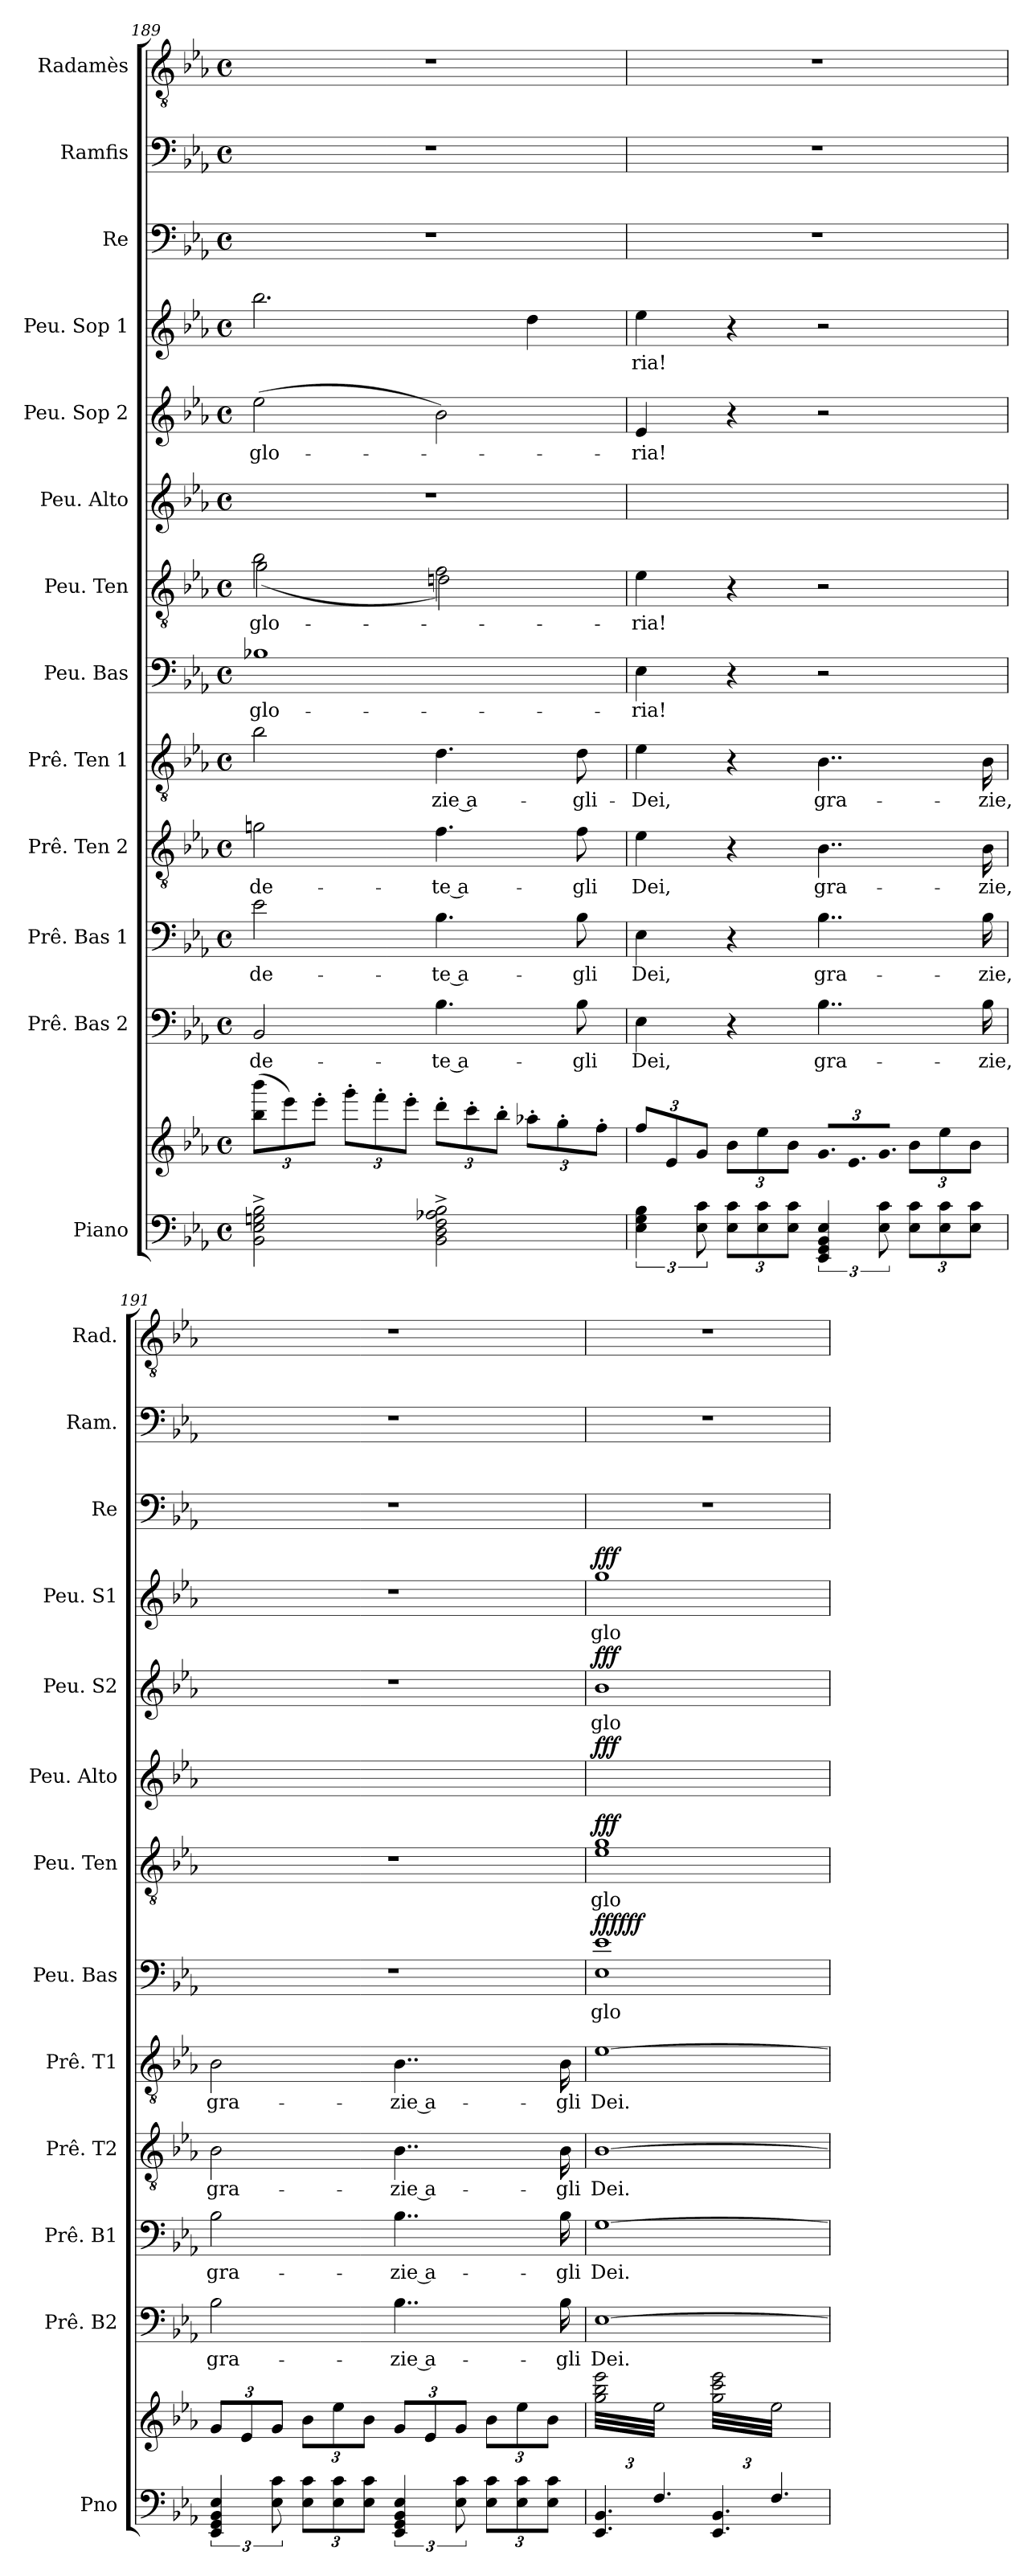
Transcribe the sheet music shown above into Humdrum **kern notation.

**kern	**kern	**kern	**text	**kern	**text	**kern	**text	**kern	**text	**kern	**text	**dynam	**kern	**text	**dynam	**kern	**dynam	**kern	**text	**dynam	**kern	**text	**dynam	**kern	**kern	**kern
*part13	*part13	*part12	*part12	*part11	*part11	*part10	*part10	*part9	*part9	*part8	*part8	*part8	*part7	*part7	*part7	*part6	*part6	*part5	*part5	*part5	*part4	*part4	*part4	*part3	*part2	*part1
*staff14	*staff13	*staff12	*staff12	*staff11	*staff11	*staff10	*staff10	*staff9	*staff9	*staff8	*staff8	*staff8	*staff7	*staff7	*staff7	*staff6	*staff6	*staff5	*staff5	*staff5	*staff4	*staff4	*staff4	*staff3	*staff2	*staff1
*I"Piano	*	*I"Prê. Bas 2	*	*I"Prê. Bas 1	*	*I"Prê. Ten 2	*	*I"Prê. Ten 1	*	*I"Peu. Bas	*	*	*I"Peu. Ten	*	*	*I"Peu. Alto	*	*I"Peu. Sop 2	*	*	*I"Peu. Sop 1	*	*	*I"Re	*I"Ramfis	*I"Radamès
*I'Pno	*	*I'Prê. B2	*	*I'Prê. B1	*	*I'Prê. T2	*	*I'Prê. T1	*	*I'Peu. Bas	*	*	*I'Peu. Ten	*	*	*I'Peu. Alto	*	*I'Peu. S2	*	*	*I'Peu. S1	*	*	*I'Re	*I'Ram.	*I'Rad.
*clefF4	*clefG2	*clefF4	*	*clefF4	*	*clefGv2	*	*clefGv2	*	*clefF4	*	*	*clefGv2	*	*	*clefG2	*	*clefG2	*	*	*clefG2	*	*	*clefF4	*clefF4	*clefGv2
*k[b-e-a-]	*k[b-e-a-]	*k[b-e-a-]	*	*k[b-e-a-]	*	*k[b-e-a-]	*	*k[b-e-a-]	*	*k[b-e-a-]	*	*	*k[b-e-a-]	*	*	*k[b-e-a-]	*	*k[b-e-a-]	*	*	*k[b-e-a-]	*	*	*k[b-e-a-]	*k[b-e-a-]	*k[b-e-a-]
*M4/4	*M4/4	*M4/4	*	*M4/4	*	*M4/4	*	*M4/4	*	*M4/4	*	*	*M4/4	*	*	*M4/4	*	*M4/4	*	*	*M4/4	*	*	*M4/4	*M4/4	*M4/4
*met(c)	*met(c)	*met(c)	*	*met(c)	*	*met(c)	*	*met(c)	*	*met(c)	*	*	*met(c)	*	*	*met(c)	*	*met(c)	*	*	*met(c)	*	*	*met(c)	*met(c)	*met(c)
*	*Xbrackettup	*	*	*	*	*	*	*	*	*	*	*	*	*	*	*	*	*	*	*	*	*	*	*	*	*
=189	=189	=189	=189	=189	=189	=189	=189	=189	=189	=189	=189	=189	=189	=189	=189	=189	=189	=189	=189	=189	=189	=189	=189	=189	=189	=189
!	!	!	!LO:LY:b:color=#AA0000	!	!LO:LY:b:color=#0055FF	!	!LO:LY:b:color=#0055FF	!	!	!	!LO:LY:b:color=#0055FF	!	!	!LO:LY:b:color=#0055FF	!	!	!	!	!LO:LY:b:color=#0055FF	!	!	!	!	!	!	!
*	*	*	*	*	*	*	*	*	*	*	*	*	*^	*	*	*	*	*	*	*	*	*	*	*	*	*
2BB-\^ 2E-\^ 2Gn\^ 2B-\^	(>12bb-\ 12bbb-\L	2BB-/	-de-	2e-\	-de-	2gn\	-de-	2b-\	.	1B-X	glo-	.	2b-\	(>2g\	glo-	.	1r	.	(>2ee-\	glo-	.	2.bb-\	.	.	1r	1r	1r
.	12eee-\)	.	.	.	.	.	.	.	.	.	.	.	.	.	.	.	.	.	.	.	.	.	.	.	.	.	.
.	12eee-'\J	.	.	.	.	.	.	.	.	.	.	.	.	.	.	.	.	.	.	.	.	.	.	.	.	.	.
.	12ggg'\L	.	.	.	.	.	.	.	.	.	.	.	.	.	.	.	.	.	.	.	.	.	.	.	.	.	.
.	12fff'\	.	.	.	.	.	.	.	.	.	.	.	.	.	.	.	.	.	.	.	.	.	.	.	.	.	.
.	12eee-'\J	.	.	.	.	.	.	.	.	.	.	.	.	.	.	.	.	.	.	.	.	.	.	.	.	.	.
!	!	!	!LO:LY:b:color=#AA0000	!	!LO:LY:b:color=#0055FF	!	!LO:LY:b:color=#0055FF	!	!LO:LY:b:color=#0055FF	!	!	!	!	!	!	!	!	!	!	!	!	!	!	!	!	!	!
2BB-\^ 2D\^ 2F\^ 2A-X\^ 2B-\^	12ddd'\L	4.B-\	te a-	4.B-\	te a-	4.f\	te a-	4.d\	-zie a-	.	.	.	2f\	2dn\)	.	.	.	.	2b-\)	.	.	.	.	.	.	.	.
.	12ccc'\	.	.	.	.	.	.	.	.	.	.	.	.	.	.	.	.	.	.	.	.	.	.	.	.	.	.
.	12bb-'\J	.	.	.	.	.	.	.	.	.	.	.	.	.	.	.	.	.	.	.	.	.	.	.	.	.	.
.	12aa-X'\L	.	.	.	.	.	.	.	.	.	.	.	.	.	.	.	.	.	.	.	.	4dd\	.	.	.	.	.
.	12gg'\	.	.	.	.	.	.	.	.	.	.	.	.	.	.	.	.	.	.	.	.	.	.	.	.	.	.
!	!	!	!LO:LY:b:color=#AA0000	!	!LO:LY:b:color=#0055FF	!	!LO:LY:b:color=#0055FF	!	!LO:LY:b:color=#0055FF	!	!	!	!	!	!	!	!	!	!	!	!	!	!	!	!	!	!
.	.	8B-\	-gli	8B-\	-gli	8f\	-gli	8d\	-gli-	.	.	.	.	.	.	.	.	.	.	.	.	.	.	.	.	.	.
.	12ff'\J	.	.	.	.	.	.	.	.	.	.	.	.	.	.	.	.	.	.	.	.	.	.	.	.	.	.
*	*	*	*	*	*	*	*	*	*	*	*	*	*v	*v	*	*	*	*	*	*	*	*	*	*	*	*	*
!!LO:PB:g=z
=190	=190	=190	=190	=190	=190	=190	=190	=190	=190	=190	=190	=190	=190	=190	=190	=190	=190	=190	=190	=190	=190	=190	=190	=190	=190	=190
!	!	!	!LO:LY:b:color=#AA0000	!	!LO:LY:b:color=#0055FF	!	!LO:LY:b:color=#0055FF	!	!LO:LY:b:color=#0055FF	!	!LO:LY:b:color=#0055FF	!	!	!LO:LY:b:color=#0055FF	!	!	!	!	!LO:LY:b:color=#0055FF	!	!	!LO:LY:b:color=#0055FF	!	!	!	!
6E-\ 6G\ 6B-\	12ff/L	4E-\	Dei,	4E-\	Dei,	4e-\	Dei,	4e-\	-Dei,	4E-\	-ria!	.	4e-\	-ria!	.	1ryy	.	4e-/	-ria!	.	4ee-\	-ria!	.	1r	1r	1r
.	12e-/	.	.	.	.	.	.	.	.	.	.	.	.	.	.	.	.	.	.	.	.	.	.	.	.	.
12E-\ 12c\	12g/J	.	.	.	.	.	.	.	.	.	.	.	.	.	.	.	.	.	.	.	.	.	.	.	.	.
*Xbrackettup	*	*	*	*	*	*	*	*	*	*	*	*	*	*	*	*	*	*	*	*	*	*	*	*	*	*
12E-\ 12c\L	12b-\L	4r	.	4r	.	4r	.	4r	.	4r	.	.	4r	.	.	.	.	4r	.	.	4r	.	.	.	.	.
12E-\ 12c\	12ee-\	.	.	.	.	.	.	.	.	.	.	.	.	.	.	.	.	.	.	.	.	.	.	.	.	.
12E-\ 12c\J	12b-\J	.	.	.	.	.	.	.	.	.	.	.	.	.	.	.	.	.	.	.	.	.	.	.	.	.
*brackettup	*	*	*	*	*	*	*	*	*	*	*	*	*	*	*	*	*	*	*	*	*	*	*	*	*	*
!	!LO:N:vis=8.	!	!LO:LY:b:color=#AA0000	!	!LO:LY:b:color=#0055FF	!	!LO:LY:b:color=#0055FF	!	!LO:LY:b:color=#0055FF	!	!	!	!	!	!	!	!	!	!	!	!	!	!	!	!	!
6EE-/ 6GG/ 6BB-/ 6E-/	12g/L	4..B-\	gra-	4..B-\	gra-	4..B-\	gra-	4..B-\	gra-	2r	.	.	2r	.	.	.	.	2r	.	.	2r	.	.	.	.	.
!	!LO:N:vis=8.	!	!	!	!	!	!	!	!	!	!	!	!	!	!	!	!	!	!	!	!	!	!	!	!	!
.	12e-/	.	.	.	.	.	.	.	.	.	.	.	.	.	.	.	.	.	.	.	.	.	.	.	.	.
!	!LO:N:vis=8.	!	!	!	!	!	!	!	!	!	!	!	!	!	!	!	!	!	!	!	!	!	!	!	!	!
12E-\ 12c\	12g/J	.	.	.	.	.	.	.	.	.	.	.	.	.	.	.	.	.	.	.	.	.	.	.	.	.
*Xbrackettup	*	*	*	*	*	*	*	*	*	*	*	*	*	*	*	*	*	*	*	*	*	*	*	*	*	*
12E-\ 12c\L	12b-\L	.	.	.	.	.	.	.	.	.	.	.	.	.	.	.	.	.	.	.	.	.	.	.	.	.
12E-\ 12c\	12ee-\	.	.	.	.	.	.	.	.	.	.	.	.	.	.	.	.	.	.	.	.	.	.	.	.	.
12E-\ 12c\J	12b-\J	.	.	.	.	.	.	.	.	.	.	.	.	.	.	.	.	.	.	.	.	.	.	.	.	.
!	!	!	!LO:LY:b:color=#AA0000	!	!LO:LY:b:color=#0055FF	!	!LO:LY:b:color=#0055FF	!	!LO:LY:b:color=#0055FF	!	!	!	!	!	!	!	!	!	!	!	!	!	!	!	!	!
.	.	16B-\	-zie,	16B-\	-zie,	16B-\	-zie,	16B-\	-zie,	.	.	.	.	.	.	.	.	.	.	.	.	.	.	.	.	.
=191	=191	=191	=191	=191	=191	=191	=191	=191	=191	=191	=191	=191	=191	=191	=191	=191	=191	=191	=191	=191	=191	=191	=191	=191	=191	=191
*brackettup	*	*	*	*	*	*	*	*	*	*	*	*	*	*	*	*	*	*	*	*	*	*	*	*	*	*
!	!	!	!LO:LY:b:color=#AA0000	!	!LO:LY:b:color=#0055FF	!	!LO:LY:b:color=#0055FF	!	!LO:LY:b:color=#0055FF	!	!	!	!	!	!	!	!	!	!	!	!	!	!	!	!	!
6EE-/ 6GG/ 6BB-/ 6E-/	12g/L	2B-\	gra-	2B-\	gra-	2B-\	gra-	2B-\	gra-	1r	.	.	1r	.	.	1ryy	.	1r	.	.	1r	.	.	1r	1r	1r
.	12e-/	.	.	.	.	.	.	.	.	.	.	.	.	.	.	.	.	.	.	.	.	.	.	.	.	.
12E-\ 12c\	12g/J	.	.	.	.	.	.	.	.	.	.	.	.	.	.	.	.	.	.	.	.	.	.	.	.	.
*Xbrackettup	*	*	*	*	*	*	*	*	*	*	*	*	*	*	*	*	*	*	*	*	*	*	*	*	*	*
12E-\ 12c\L	12b-\L	.	.	.	.	.	.	.	.	.	.	.	.	.	.	.	.	.	.	.	.	.	.	.	.	.
12E-\ 12c\	12ee-\	.	.	.	.	.	.	.	.	.	.	.	.	.	.	.	.	.	.	.	.	.	.	.	.	.
12E-\ 12c\J	12b-\J	.	.	.	.	.	.	.	.	.	.	.	.	.	.	.	.	.	.	.	.	.	.	.	.	.
*brackettup	*	*	*	*	*	*	*	*	*	*	*	*	*	*	*	*	*	*	*	*	*	*	*	*	*	*
!	!	!	!LO:LY:b:color=#AA0000	!	!LO:LY:b:color=#0055FF	!	!LO:LY:b:color=#0055FF	!	!LO:LY:b:color=#0055FF	!	!	!	!	!	!	!	!	!	!	!	!	!	!	!	!	!
6EE-/ 6GG/ 6BB-/ 6E-/	12g/L	4..B-\	zie a-	4..B-\	zie a-	4..B-\	zie a-	4..B-\	zie a-	.	.	.	.	.	.	.	.	.	.	.	.	.	.	.	.	.
.	12e-/	.	.	.	.	.	.	.	.	.	.	.	.	.	.	.	.	.	.	.	.	.	.	.	.	.
12E-\ 12c\	12g/J	.	.	.	.	.	.	.	.	.	.	.	.	.	.	.	.	.	.	.	.	.	.	.	.	.
*Xbrackettup	*	*	*	*	*	*	*	*	*	*	*	*	*	*	*	*	*	*	*	*	*	*	*	*	*	*
12E-\ 12c\L	12b-\L	.	.	.	.	.	.	.	.	.	.	.	.	.	.	.	.	.	.	.	.	.	.	.	.	.
12E-\ 12c\	12ee-\	.	.	.	.	.	.	.	.	.	.	.	.	.	.	.	.	.	.	.	.	.	.	.	.	.
12E-\ 12c\J	12b-\J	.	.	.	.	.	.	.	.	.	.	.	.	.	.	.	.	.	.	.	.	.	.	.	.	.
!	!	!	!LO:LY:b:color=#AA0000	!	!LO:LY:b:color=#0055FF	!	!LO:LY:b:color=#0055FF	!	!LO:LY:b:color=#0055FF	!	!	!	!	!	!	!	!	!	!	!	!	!	!	!	!	!
.	.	16B-\	-gli	16B-\	-gli	16B-\	-gli	16B-\	-gli	.	.	.	.	.	.	.	.	.	.	.	.	.	.	.	.	.
=192	=192	=192	=192	=192	=192	=192	=192	=192	=192	=192	=192	=192	=192	=192	=192	=192	=192	=192	=192	=192	=192	=192	=192	=192	=192	=192
!	!	!	!LO:LY:b:color=#AA0000	!	!LO:LY:b:color=#0055FF	!	!LO:LY:b:color=#0055FF	!	!LO:LY:b:color=#0055FF	!	!LO:LY:b:color=#0055FF	!	!	!LO:LY:b:color=#0055FF	!	!	!	!	!	!	!	!	!	!	!	!
*	*	*	*	*	*	*	*	*	*	*^	*	*	*^	*	*	*	*	*	*	*	*	*	*	*	*	*
!	!	!	!	!	!	!	!	!	!	!	!	!	!LO:DY:a	!	!	!LO:LY:b:color=#0055FF	!	!	!	!	!LO:LY:b:color=#0055FF	!	!	!LO:LY:b:color=#0055FF	!	!	!	!
!	!	!	!	!	!	!	!	!	!	!	!	!	!LO:DY:n=1:a	!	!	!	!LO:DY:a	!	!LO:DY:a	!	!	!LO:DY:a	!	!	!LO:DY:a	!	!	!
*	*tremolo	*	*	*	*	*	*	*	*	*	*	*	*	*	*	*	*	*	*	*	*	*	*	*	*	*	*	*
6.EE-/ 6.BB-/	(>32gg\ 32bb-\ 32eee-\LLL	[1E-	Dei.	[1G	Dei.	[1B-	Dei.	[1e-	Dei.	1e-	1E-	glo-	fff fff	1g	1e-	glo-	fff	1ryy	fff	1b-	glo-	fff	1gg	glo-	fff	1r	1r	1r
.	32ee-\	.	.	.	.	.	.	.	.	.	.	.	.	.	.	.	.	.	.	.	.	.	.	.	.	.	.	.
.	32gg\ 32bb-\ 32eee-\	.	.	.	.	.	.	.	.	.	.	.	.	.	.	.	.	.	.	.	.	.	.	.	.	.	.	.
.	32ee-\	.	.	.	.	.	.	.	.	.	.	.	.	.	.	.	.	.	.	.	.	.	.	.	.	.	.	.
.	32gg\ 32bb-\ 32eee-\	.	.	.	.	.	.	.	.	.	.	.	.	.	.	.	.	.	.	.	.	.	.	.	.	.	.	.
.	32ee-\	.	.	.	.	.	.	.	.	.	.	.	.	.	.	.	.	.	.	.	.	.	.	.	.	.	.	.
.	32gg\ 32bb-\ 32eee-\	.	.	.	.	.	.	.	.	.	.	.	.	.	.	.	.	.	.	.	.	.	.	.	.	.	.	.
.	32ee-\	.	.	.	.	.	.	.	.	.	.	.	.	.	.	.	.	.	.	.	.	.	.	.	.	.	.	.
6.F/	32gg\ 32bb-\ 32eee-\	.	.	.	.	.	.	.	.	.	.	.	.	.	.	.	.	.	.	.	.	.	.	.	.	.	.	.
.	32ee-\	.	.	.	.	.	.	.	.	.	.	.	.	.	.	.	.	.	.	.	.	.	.	.	.	.	.	.
.	32gg\ 32bb-\ 32eee-\	.	.	.	.	.	.	.	.	.	.	.	.	.	.	.	.	.	.	.	.	.	.	.	.	.	.	.
.	32ee-\	.	.	.	.	.	.	.	.	.	.	.	.	.	.	.	.	.	.	.	.	.	.	.	.	.	.	.
.	32gg\ 32bb-\ 32eee-\	.	.	.	.	.	.	.	.	.	.	.	.	.	.	.	.	.	.	.	.	.	.	.	.	.	.	.
.	32ee-\	.	.	.	.	.	.	.	.	.	.	.	.	.	.	.	.	.	.	.	.	.	.	.	.	.	.	.
.	32gg\ 32bb-\ 32eee-\	.	.	.	.	.	.	.	.	.	.	.	.	.	.	.	.	.	.	.	.	.	.	.	.	.	.	.
.	32ee-\JJJ	.	.	.	.	.	.	.	.	.	.	.	.	.	.	.	.	.	.	.	.	.	.	.	.	.	.	.
6.EE-/ 6.BB-/	32gg\ 32ccc\ 32eee-\LLL	.	.	.	.	.	.	.	.	.	.	.	.	.	.	.	.	.	.	.	.	.	.	.	.	.	.	.
.	32ee-\)	.	.	.	.	.	.	.	.	.	.	.	.	.	.	.	.	.	.	.	.	.	.	.	.	.	.	.
.	32gg\ 32ccc\ 32eee-\	.	.	.	.	.	.	.	.	.	.	.	.	.	.	.	.	.	.	.	.	.	.	.	.	.	.	.
.	32ee-\)	.	.	.	.	.	.	.	.	.	.	.	.	.	.	.	.	.	.	.	.	.	.	.	.	.	.	.
.	32gg\ 32ccc\ 32eee-\	.	.	.	.	.	.	.	.	.	.	.	.	.	.	.	.	.	.	.	.	.	.	.	.	.	.	.
.	32ee-\)	.	.	.	.	.	.	.	.	.	.	.	.	.	.	.	.	.	.	.	.	.	.	.	.	.	.	.
.	32gg\ 32ccc\ 32eee-\	.	.	.	.	.	.	.	.	.	.	.	.	.	.	.	.	.	.	.	.	.	.	.	.	.	.	.
.	32ee-\)	.	.	.	.	.	.	.	.	.	.	.	.	.	.	.	.	.	.	.	.	.	.	.	.	.	.	.
6.F/	32gg\ 32ccc\ 32eee-\	.	.	.	.	.	.	.	.	.	.	.	.	.	.	.	.	.	.	.	.	.	.	.	.	.	.	.
.	32ee-\)	.	.	.	.	.	.	.	.	.	.	.	.	.	.	.	.	.	.	.	.	.	.	.	.	.	.	.
.	32gg\ 32ccc\ 32eee-\	.	.	.	.	.	.	.	.	.	.	.	.	.	.	.	.	.	.	.	.	.	.	.	.	.	.	.
.	32ee-\)	.	.	.	.	.	.	.	.	.	.	.	.	.	.	.	.	.	.	.	.	.	.	.	.	.	.	.
.	32gg\ 32ccc\ 32eee-\	.	.	.	.	.	.	.	.	.	.	.	.	.	.	.	.	.	.	.	.	.	.	.	.	.	.	.
.	32ee-\)	.	.	.	.	.	.	.	.	.	.	.	.	.	.	.	.	.	.	.	.	.	.	.	.	.	.	.
.	32gg\ 32ccc\ 32eee-\	.	.	.	.	.	.	.	.	.	.	.	.	.	.	.	.	.	.	.	.	.	.	.	.	.	.	.
.	32ee-\)JJJ	.	.	.	.	.	.	.	.	.	.	.	.	.	.	.	.	.	.	.	.	.	.	.	.	.	.	.
*	*Xtremolo	*	*	*	*	*	*	*	*	*	*	*	*	*	*	*	*	*	*	*	*	*	*	*	*	*	*	*
.	.	.	.	.	.	.	.	.	.	.	.	.	.	.	.	.	.	.	.	.	.	.	.	.	.	.	.	.
.	.	.	.	.	.	.	.	.	.	.	.	.	.	.	.	.	.	.	.	.	.	.	.	.	.	.	.	.
.	.	.	.	.	.	.	.	.	.	.	.	.	.	.	.	.	.	.	.	.	.	.	.	.	.	.	.	.
.	.	.	.	.	.	.	.	.	.	.	.	.	.	.	.	.	.	.	.	.	.	.	.	.	.	.	.	.
.	.	.	.	.	.	.	.	.	.	.	.	.	.	.	.	.	.	.	.	.	.	.	.	.	.	.	.	.
.	.	.	.	.	.	.	.	.	.	.	.	.	.	.	.	.	.	.	.	.	.	.	.	.	.	.	.	.
.	.	.	.	.	.	.	.	.	.	.	.	.	.	.	.	.	.	.	.	.	.	.	.	.	.	.	.	.
.	.	.	.	.	.	.	.	.	.	.	.	.	.	.	.	.	.	.	.	.	.	.	.	.	.	.	.	.
*	*	*	*	*	*	*	*	*	*	*v	*v	*	*	*	*	*	*	*	*	*	*	*	*	*	*	*	*	*
*	*	*	*	*	*	*	*	*	*	*	*	*	*v	*v	*	*	*	*	*	*	*	*	*	*	*	*	*
=	=	=	=	=	=	=	=	=	=	=	=	=	=	=	=	=	=	=	=	=	=	=	=	=	=	=
*-	*-	*-	*-	*-	*-	*-	*-	*-	*-	*-	*-	*-	*-	*-	*-	*-	*-	*-	*-	*-	*-	*-	*-	*-	*-	*-
